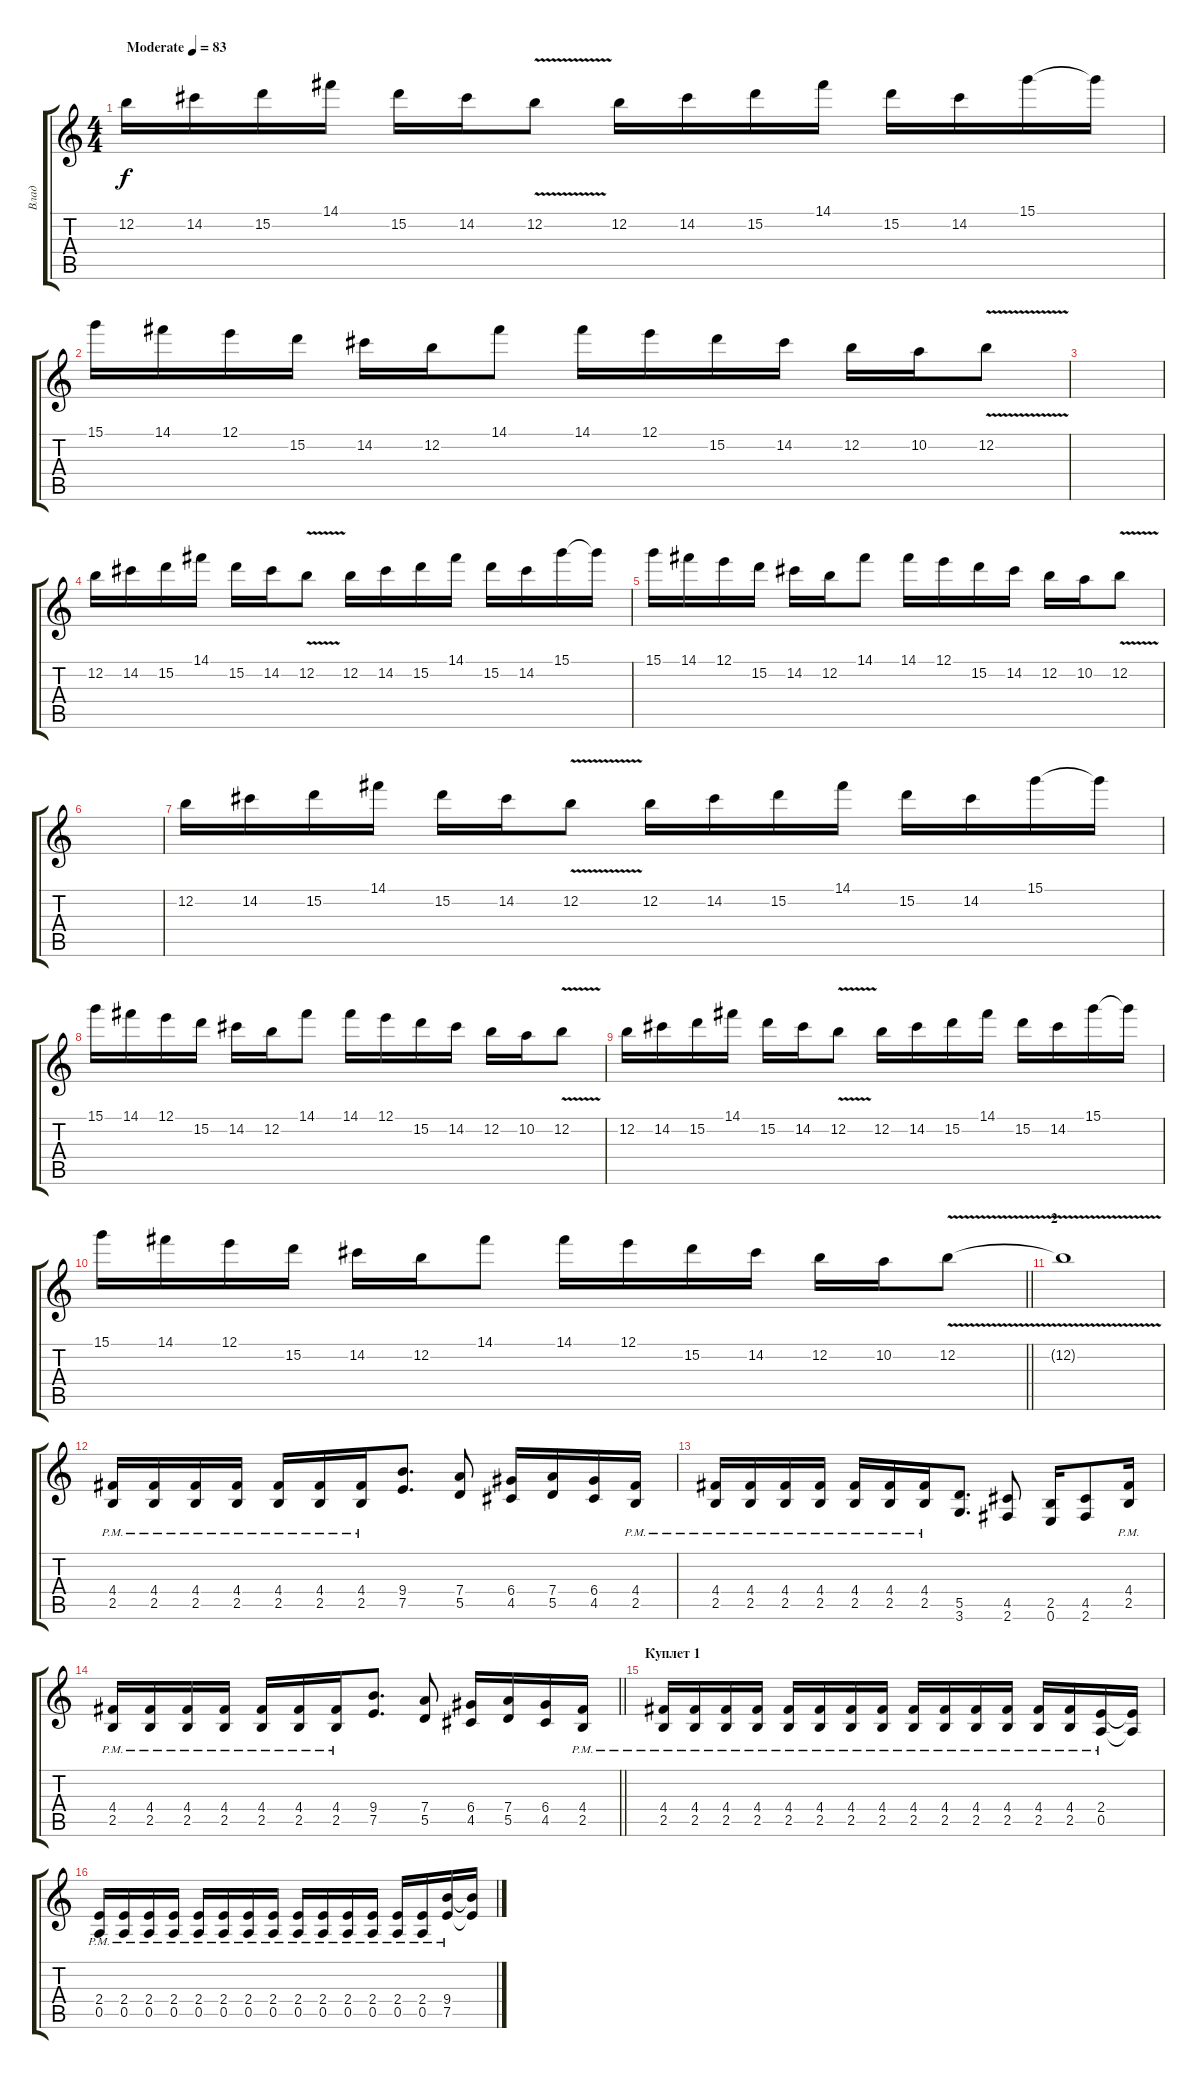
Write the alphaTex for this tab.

\track ("Влад" "Влад") {instrument distortionguitar}
\staff {score tabs}
\tuning (E4 B3 G3 D3 A2 E2) {hide}
\ts (4 4)
\tempo (83 "Moderate")
\clef g2
\ks c
12.2.16{dy f instrument distortionguitar} 14.2.16 15.2.16 14.1.16 15.2.16 14.2.16 12.2{v}.8 12.2.16 14.2.16 15.2.16 14.1.16 15.2.16 14.2.16 15.1.16 15.1{t}.16 |
15.1.16 14.1.16 12.1.16 15.2.16 14.2.16 12.2.16 14.1.8 14.1.16 12.1.16 15.2.16 14.2.16 12.2.16 10.2.16 12.2{v}.8 |
|
12.2.16 14.2.16 15.2.16 14.1.16 15.2.16 14.2.16 12.2{v}.8 12.2.16 14.2.16 15.2.16 14.1.16 15.2.16 14.2.16 15.1.16 15.1{t}.16 |
15.1.16 14.1.16 12.1.16 15.2.16 14.2.16 12.2.16 14.1.8 14.1.16 12.1.16 15.2.16 14.2.16 12.2.16 10.2.16 12.2{v}.8 |
|
12.2.16 14.2.16 15.2.16 14.1.16 15.2.16 14.2.16 12.2{v}.8 12.2.16 14.2.16 15.2.16 14.1.16 15.2.16 14.2.16 15.1.16 15.1{t}.16 |
15.1.16 14.1.16 12.1.16 15.2.16 14.2.16 12.2.16 14.1.8 14.1.16 12.1.16 15.2.16 14.2.16 12.2.16 10.2.16 12.2{v}.8 |
12.2.16 14.2.16 15.2.16 14.1.16 15.2.16 14.2.16 12.2{v}.8 12.2.16 14.2.16 15.2.16 14.1.16 15.2.16 14.2.16 15.1.16 15.1{t}.16 |
\barLineRight lightlight
15.1.16 14.1.16 12.1.16 15.2.16 14.2.16 12.2.16 14.1.8 14.1.16 12.1.16 15.2.16 14.2.16 12.2.16 10.2.16 12.2{v}.8 |
\section ("" "2")
12.2{t}.1 |
(4.4{pm} 2.5{pm}).16 (4.4{pm} 2.5{pm}).16 (4.4{pm} 2.5{pm}).16 (4.4{pm} 2.5{pm}).16 (4.4{pm} 2.5{pm}).16 (4.4{pm} 2.5{pm}).16 (4.4{pm} 2.5{pm}).16 (9.4 7.5).8{d} (7.4 5.5).8 (6.4 4.5).16 (7.4 5.5).16 (6.4 4.5).16 (4.4{pm} 2.5{pm}).16 |
(4.4{pm} 2.5{pm}).16 (4.4{pm} 2.5{pm}).16 (4.4{pm} 2.5{pm}).16 (4.4{pm} 2.5{pm}).16 (4.4{pm} 2.5{pm}).16 (4.4{pm} 2.5{pm}).16 (4.4{pm} 2.5{pm}).16 (5.5 3.6).8{d} (4.5 2.6).8 (2.5 0.6).16 (4.5 2.6).8 (4.4{pm} 2.5{pm}).16 |
\barLineRight lightlight
(4.4{pm} 2.5{pm}).16 (4.4{pm} 2.5{pm}).16 (4.4{pm} 2.5{pm}).16 (4.4{pm} 2.5{pm}).16 (4.4{pm} 2.5{pm}).16 (4.4{pm} 2.5{pm}).16 (4.4{pm} 2.5{pm}).16 (9.4 7.5).8{d} (7.4 5.5).8 (6.4 4.5).16 (7.4 5.5).16 (6.4 4.5).16 (4.4{pm} 2.5{pm}).16 |
\section ("" "Куплет 1")
(4.4{pm} 2.5{pm}).16 (4.4{pm} 2.5{pm}).16 (4.4{pm} 2.5{pm}).16 (4.4{pm} 2.5{pm}).16 (4.4{pm} 2.5{pm}).16 (4.4{pm} 2.5{pm}).16 (4.4{pm} 2.5{pm}).16 (4.4{pm} 2.5{pm}).16 (4.4{pm} 2.5{pm}).16 (4.4{pm} 2.5{pm}).16 (4.4{pm} 2.5{pm}).16 (4.4{pm} 2.5{pm}).16 (4.4{pm} 2.5{pm}).16 (4.4{pm} 2.5{pm}).16 (2.4{pm} 0.5{pm}).16 (2.4{t} 0.5{t}).16 |
(2.4{pm} 0.5{pm}).16 (2.4{pm} 0.5{pm}).16 (2.4{pm} 0.5{pm}).16 (2.4{pm} 0.5{pm}).16 (2.4{pm} 0.5{pm}).16 (2.4{pm} 0.5{pm}).16 (2.4{pm} 0.5{pm}).16 (2.4{pm} 0.5{pm}).16 (2.4{pm} 0.5{pm}).16 (2.4{pm} 0.5{pm}).16 (2.4{pm} 0.5{pm}).16 (2.4{pm} 0.5{pm}).16 (2.4{pm} 0.5{pm}).16 (2.4{pm} 0.5{pm}).16 (9.4{pm} 7.5{pm}).16 (9.4{t} 7.5{t}).16
